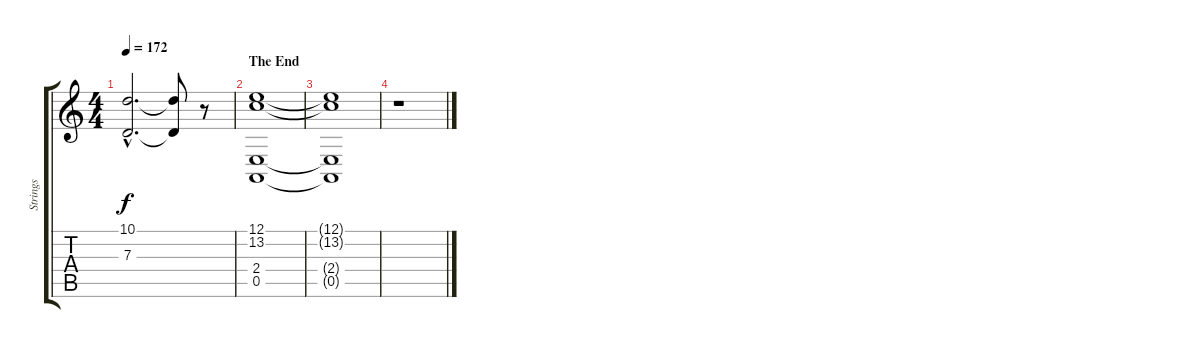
\track ("Strings" "Strings") {instrument stringensemble1}
\staff {score tabs}
\tuning (E4 B3 G3 D3 A2 E2) {hide}
\ts (4 4)
\tempo 172
\clef g2
\ks c
(10.1{hac} 7.3{hac}).2{d dy f} (10.1{t} 7.3{t}).8 r.8 |
\section ("" "The End")
(12.1 13.2 2.4 0.5).1 |
(12.1{t} 13.2{t} 2.4{t} 0.5{t}).1 |
r.1
